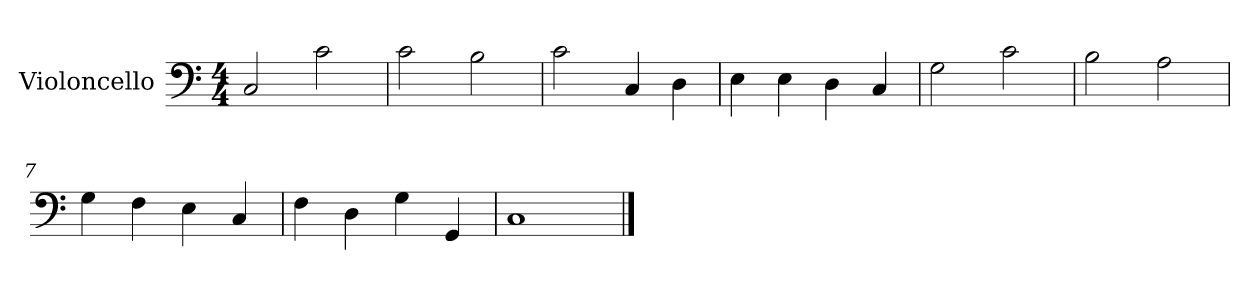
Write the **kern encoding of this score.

**kern
*part1
*staff1
*I"Violoncello
*I'Vc.
*clefF4
*k[]
*M4/4
=1
2C/
2c\
=2
2c\
2B\
=3
2c\
4C/
4D\
=4
4E\
4E\
4D\
4C/
=5
2G\
2c\
=6
2B\
2A\
=7
4G\
4F\
4E\
4C/
=8
4F\
4D\
4G\
4GG/
=9
1C
==
*-
